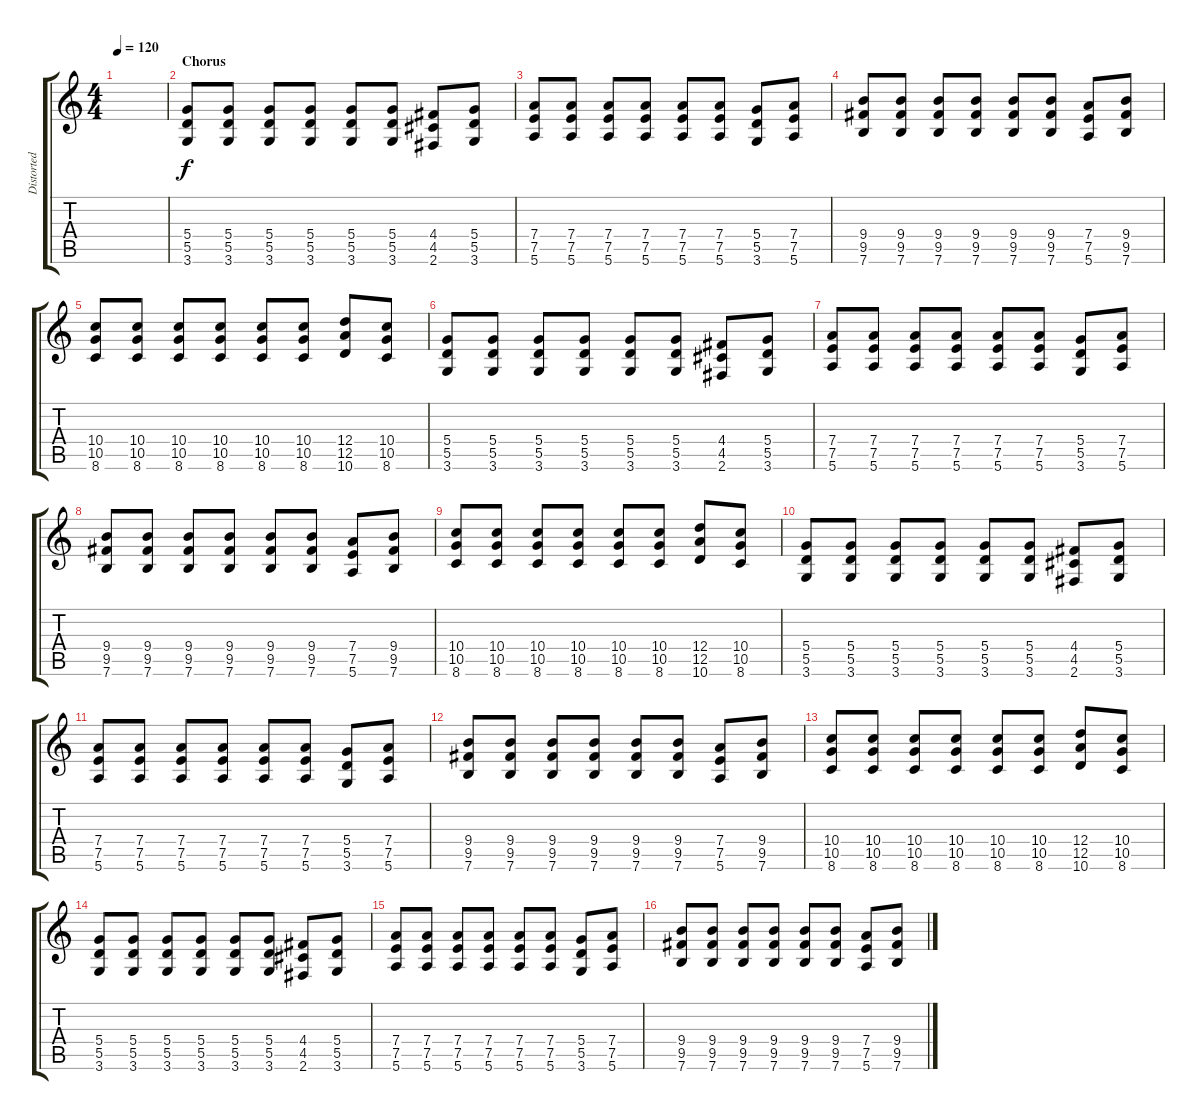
\track ("Distorted Guitar" "Distorted ") {instrument distortionguitar}
\staff {score tabs}
\tuning (E4 B3 G3 D3 A2 E2) {hide}
\ts (4 4)
\tempo 120
\clef g2
\ks c
|
\section ("" "Chorus")
(5.4 5.5 3.6).8 (5.4 5.5 3.6).8 (5.4 5.5 3.6).8 (5.4 5.5 3.6).8 (5.4 5.5 3.6).8 (5.4 5.5 3.6).8 (4.4 4.5 2.6).8 (5.4 5.5 3.6).8 |
(7.4 7.5 5.6).8 (7.4 7.5 5.6).8 (7.4 7.5 5.6).8 (7.4 7.5 5.6).8 (7.4 7.5 5.6).8 (7.4 7.5 5.6).8 (5.4 5.5 3.6).8 (7.4 7.5 5.6).8 |
(9.4 9.5 7.6).8 (9.4 9.5 7.6).8 (9.4 9.5 7.6).8 (9.4 9.5 7.6).8 (9.4 9.5 7.6).8 (9.4 9.5 7.6).8 (7.4 7.5 5.6).8 (9.4 9.5 7.6).8 |
(10.4 10.5 8.6).8 (10.4 10.5 8.6).8 (10.4 10.5 8.6).8 (10.4 10.5 8.6).8 (10.4 10.5 8.6).8 (10.4 10.5 8.6).8 (12.4 12.5 10.6).8 (10.4 10.5 8.6).8 |
(5.4 5.5 3.6).8 (5.4 5.5 3.6).8 (5.4 5.5 3.6).8 (5.4 5.5 3.6).8 (5.4 5.5 3.6).8 (5.4 5.5 3.6).8 (4.4 4.5 2.6).8 (5.4 5.5 3.6).8 |
(7.4 7.5 5.6).8 (7.4 7.5 5.6).8 (7.4 7.5 5.6).8 (7.4 7.5 5.6).8 (7.4 7.5 5.6).8 (7.4 7.5 5.6).8 (5.4 5.5 3.6).8 (7.4 7.5 5.6).8 |
(9.4 9.5 7.6).8 (9.4 9.5 7.6).8 (9.4 9.5 7.6).8 (9.4 9.5 7.6).8 (9.4 9.5 7.6).8 (9.4 9.5 7.6).8 (7.4 7.5 5.6).8 (9.4 9.5 7.6).8 |
(10.4 10.5 8.6).8 (10.4 10.5 8.6).8 (10.4 10.5 8.6).8 (10.4 10.5 8.6).8 (10.4 10.5 8.6).8 (10.4 10.5 8.6).8 (12.4 12.5 10.6).8 (10.4 10.5 8.6).8 |
(5.4 5.5 3.6).8 (5.4 5.5 3.6).8 (5.4 5.5 3.6).8 (5.4 5.5 3.6).8 (5.4 5.5 3.6).8 (5.4 5.5 3.6).8 (4.4 4.5 2.6).8 (5.4 5.5 3.6).8 |
(7.4 7.5 5.6).8 (7.4 7.5 5.6).8 (7.4 7.5 5.6).8 (7.4 7.5 5.6).8 (7.4 7.5 5.6).8 (7.4 7.5 5.6).8 (5.4 5.5 3.6).8 (7.4 7.5 5.6).8 |
(9.4 9.5 7.6).8 (9.4 9.5 7.6).8 (9.4 9.5 7.6).8 (9.4 9.5 7.6).8 (9.4 9.5 7.6).8 (9.4 9.5 7.6).8 (7.4 7.5 5.6).8 (9.4 9.5 7.6).8 |
(10.4 10.5 8.6).8 (10.4 10.5 8.6).8 (10.4 10.5 8.6).8 (10.4 10.5 8.6).8 (10.4 10.5 8.6).8 (10.4 10.5 8.6).8 (12.4 12.5 10.6).8 (10.4 10.5 8.6).8 |
(5.4 5.5 3.6).8 (5.4 5.5 3.6).8 (5.4 5.5 3.6).8 (5.4 5.5 3.6).8 (5.4 5.5 3.6).8 (5.4 5.5 3.6).8 (4.4 4.5 2.6).8 (5.4 5.5 3.6).8 |
(7.4 7.5 5.6).8 (7.4 7.5 5.6).8 (7.4 7.5 5.6).8 (7.4 7.5 5.6).8 (7.4 7.5 5.6).8 (7.4 7.5 5.6).8 (5.4 5.5 3.6).8 (7.4 7.5 5.6).8 |
(9.4 9.5 7.6).8 (9.4 9.5 7.6).8 (9.4 9.5 7.6).8 (9.4 9.5 7.6).8 (9.4 9.5 7.6).8 (9.4 9.5 7.6).8 (7.4 7.5 5.6).8 (9.4 9.5 7.6).8
